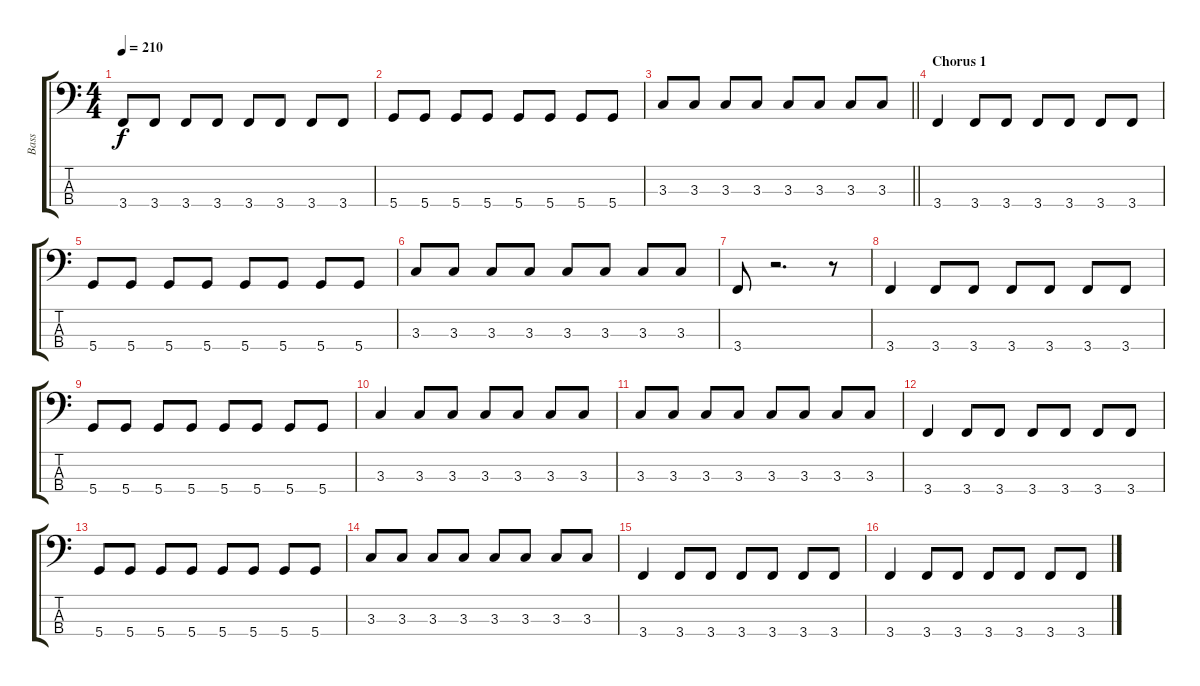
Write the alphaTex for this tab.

\track ("Bass" "Bass") {instrument electricbassfinger}
\staff {score tabs}
\tuning (G2 D2 A1 D1) {hide}
\ts (4 4)
\tempo 210
\clef f4
\ks c
3.4.8{dy f} 3.4.8 3.4.8 3.4.8 3.4.8 3.4.8 3.4.8 3.4.8 |
5.4.8 5.4.8 5.4.8 5.4.8 5.4.8 5.4.8 5.4.8 5.4.8 |
\barLineRight lightlight
3.3.8 3.3.8 3.3.8 3.3.8 3.3.8 3.3.8 3.3.8 3.3.8 |
\section ("" "Chorus 1")
3.4.4 3.4.8 3.4.8 3.4.8 3.4.8 3.4.8 3.4.8 |
5.4.8 5.4.8 5.4.8 5.4.8 5.4.8 5.4.8 5.4.8 5.4.8 |
3.3.8 3.3.8 3.3.8 3.3.8 3.3.8 3.3.8 3.3.8 3.3.8 |
3.4.8 r.2{d} r.8 |
3.4.4 3.4.8 3.4.8 3.4.8 3.4.8 3.4.8 3.4.8 |
5.4.8 5.4.8 5.4.8 5.4.8 5.4.8 5.4.8 5.4.8 5.4.8 |
3.3.4 3.3.8 3.3.8 3.3.8 3.3.8 3.3.8 3.3.8 |
3.3.8 3.3.8 3.3.8 3.3.8 3.3.8 3.3.8 3.3.8 3.3.8 |
3.4.4 3.4.8 3.4.8 3.4.8 3.4.8 3.4.8 3.4.8 |
5.4.8 5.4.8 5.4.8 5.4.8 5.4.8 5.4.8 5.4.8 5.4.8 |
3.3.8 3.3.8 3.3.8 3.3.8 3.3.8 3.3.8 3.3.8 3.3.8 |
3.4.4 3.4.8 3.4.8 3.4.8 3.4.8 3.4.8 3.4.8 |
3.4.4 3.4.8 3.4.8 3.4.8 3.4.8 3.4.8 3.4.8
